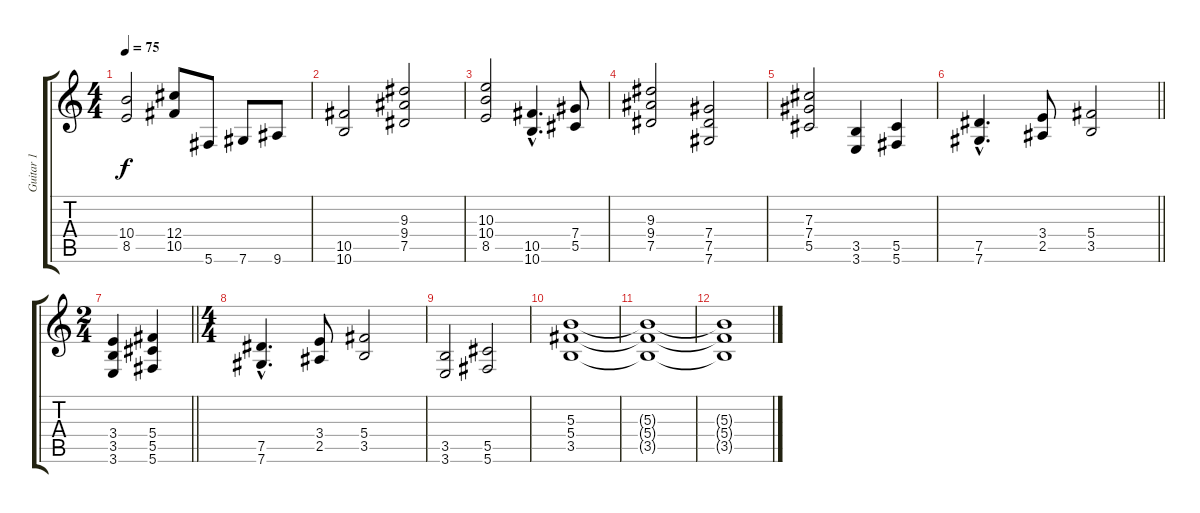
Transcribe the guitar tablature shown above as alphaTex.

\track ("Guitar 1 " "Guitar 1 ") {instrument distortionguitar}
\staff {score tabs}
\tuning (Eb4 Bb3 Gb3 Db3 Ab2 Db2) {hide}
\ts (4 4)
\tempo 75
\clef g2
\ks c
(10.4 8.5).2{dy f} (12.4 10.5).8 5.6.8 7.6.8 9.6.8 |
(10.5 10.6).2 (9.3 9.4 7.5).2 |
(10.3 10.4 8.5).2 (10.5{hac} 10.6{hac}).4{d} (7.4 5.5).8 |
(9.3 9.4 7.5).2 (7.4 7.5 7.6).2 |
(7.3 7.4 5.5).2 (3.5 3.6).4 (5.5 5.6).4 |
\barLineRight lightlight
(7.5{hac} 7.6{hac}).4{d} (3.4 2.5).8 (5.4 3.5).2 |
\ts (2 4)
\barLineRight lightlight
(3.4 3.5 3.6).4 (5.4 5.5 5.6).4 |
\ts (4 4)
(7.5{hac} 7.6{hac}).4{d} (3.4 2.5).8 (5.4 3.5).2 |
(3.5 3.6).2 (5.5 5.6).2 |
(5.3 5.4 3.5).1 |
(5.3{t} 5.4{t} 3.5{t}).1 |
(5.3{t} 5.4{t} 3.5{t}).1
